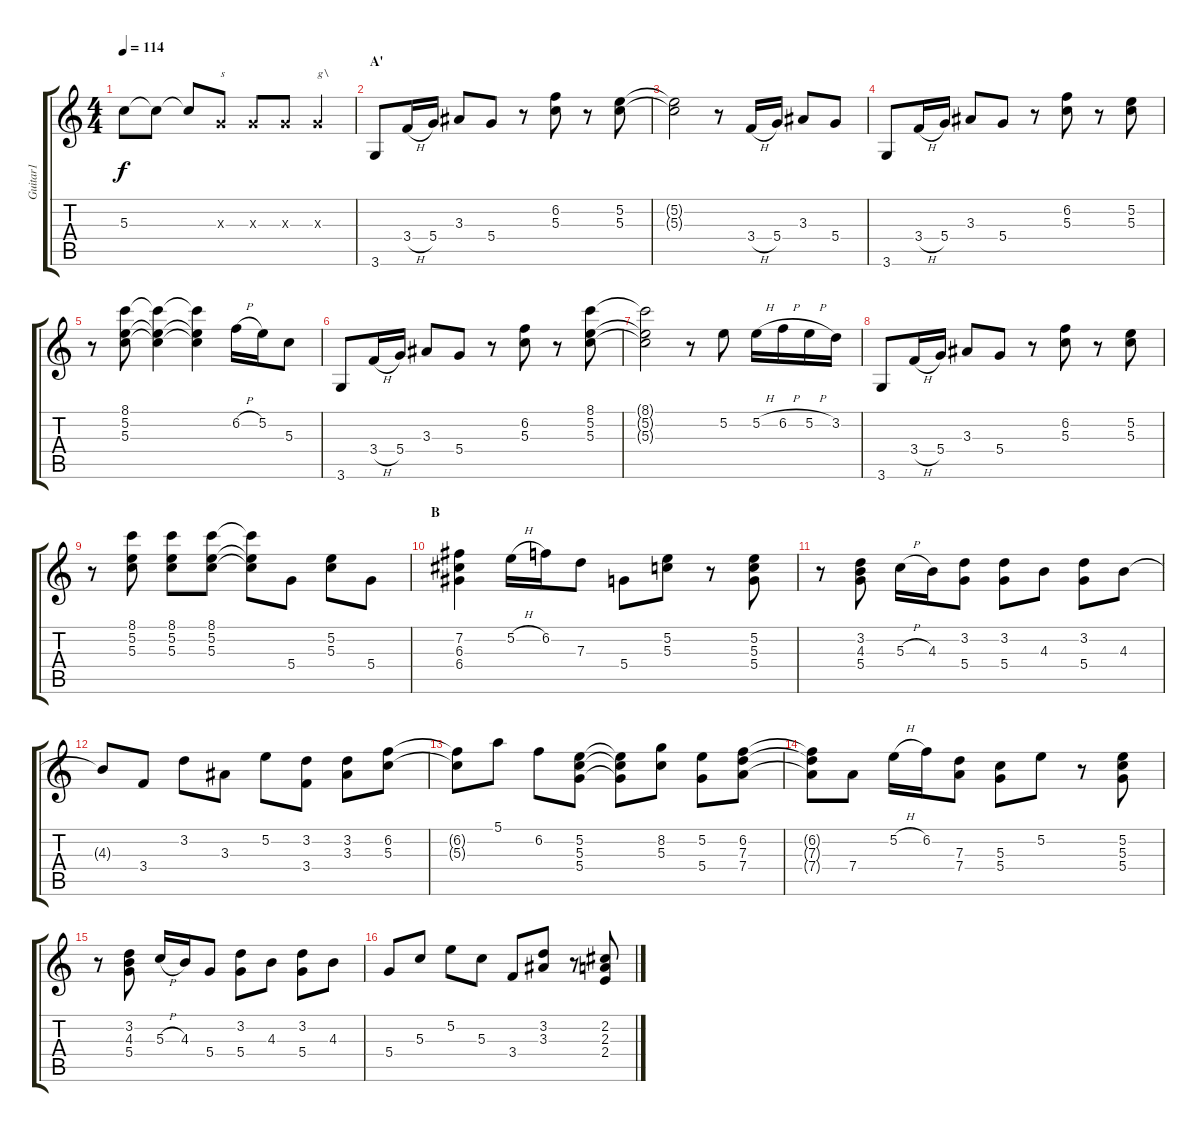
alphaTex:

\track ("Guitar1" "Guitar1") {instrument overdrivenguitar}
\staff {score tabs}
\tuning (E4 B3 G3 D3 A2 E2) {hide}
\ts (4 4)
\section ("" "")
\tempo 114
\clef g2
\ks c
5.3{t}.8{dy f} 5.3{t}.8 5.3{t}.8 0.3{x}.8{txt "s"} 0.3{x}.8 0.3{x}.8 0.3{x}.4{txt "g\\"} |
\section ("" "A'")
3.6.8 3.4{h}.16 5.4.16 3.3.8 5.4.8 r.8 (6.2 5.3).8 r.8 (5.2 5.3).8 |
(5.2{t} 5.3{t}).2 r.8 3.4{h}.16 5.4.16 3.3.8 5.4.8 |
3.6.8 3.4{h}.16 5.4.16 3.3.8 5.4.8 r.8 (6.2 5.3).8 r.8 (5.2 5.3).8 |
r.8 (8.1 5.2 5.3).8 (8.1{t} 5.2{t} 5.3{t}).4 (8.1{t} 5.2{t} 5.3{t}).4 6.2{h}.16 5.2.16 5.3.8 |
3.6.8 3.4{h}.16 5.4.16 3.3.8 5.4.8 r.8 (6.2 5.3).8 r.8 (8.1 5.2 5.3).8 |
(8.1{t} 5.2{t} 5.3{t}).2 r.8 5.2.8 5.2{h}.16 6.2{h}.16 5.2{h}.16 3.2.16 |
3.6.8 3.4{h}.16 5.4.16 3.3.8 5.4.8 r.8 (6.2 5.3).8 r.8 (5.2 5.3).8 |
r.8 (8.1 5.2 5.3).8 (8.1 5.2 5.3).8 (8.1 5.2 5.3).8 (8.1{t} 5.2{t} 5.3{t}).8 5.4.8 (5.2 5.3).8 5.4.8 |
\section ("" "B")
(7.2 6.3 6.4).4 5.2{h}.16 6.2.16 7.3.8 5.4.8 (5.2 5.3).8 r.8 (5.2 5.3 5.4).8 |
r.8 (3.2 4.3 5.4).8 5.3{h}.16 4.3.16 (3.2 5.4).8 (3.2 5.4).8 4.3.8 (3.2 5.4).8 4.3.8 |
4.3{t}.8 3.4.8 3.2.8 3.3.8 5.2.8 (3.2 3.4).8 (3.2 3.3).8 (6.2 5.3).8 |
(6.2{t} 5.3{t}).8 5.1.8 6.2.8 (5.2 5.3 5.4).8 (5.2{t} 5.3{t} 5.4{t}).8 (8.2 5.3).8 (5.2 5.4).8 (6.2 7.3 7.4).8 |
(6.2{t} 7.3{t} 7.4{t}).8 7.4.8 5.2{h}.16 6.2.16 (7.3 7.4).8 (5.3 5.4).8 5.2.8 r.8 (5.2 5.3 5.4).8 |
r.8 (3.2 4.3 5.4).8 5.3{h}.16 4.3.16 5.4.8 (3.2 5.4).8 4.3.8 (3.2 5.4).8 4.3.8 |
5.4.8 5.3.8 5.2.8 5.3.8 3.4.8 (3.2 3.3).8 r.8 (2.2 2.3 2.4).8
